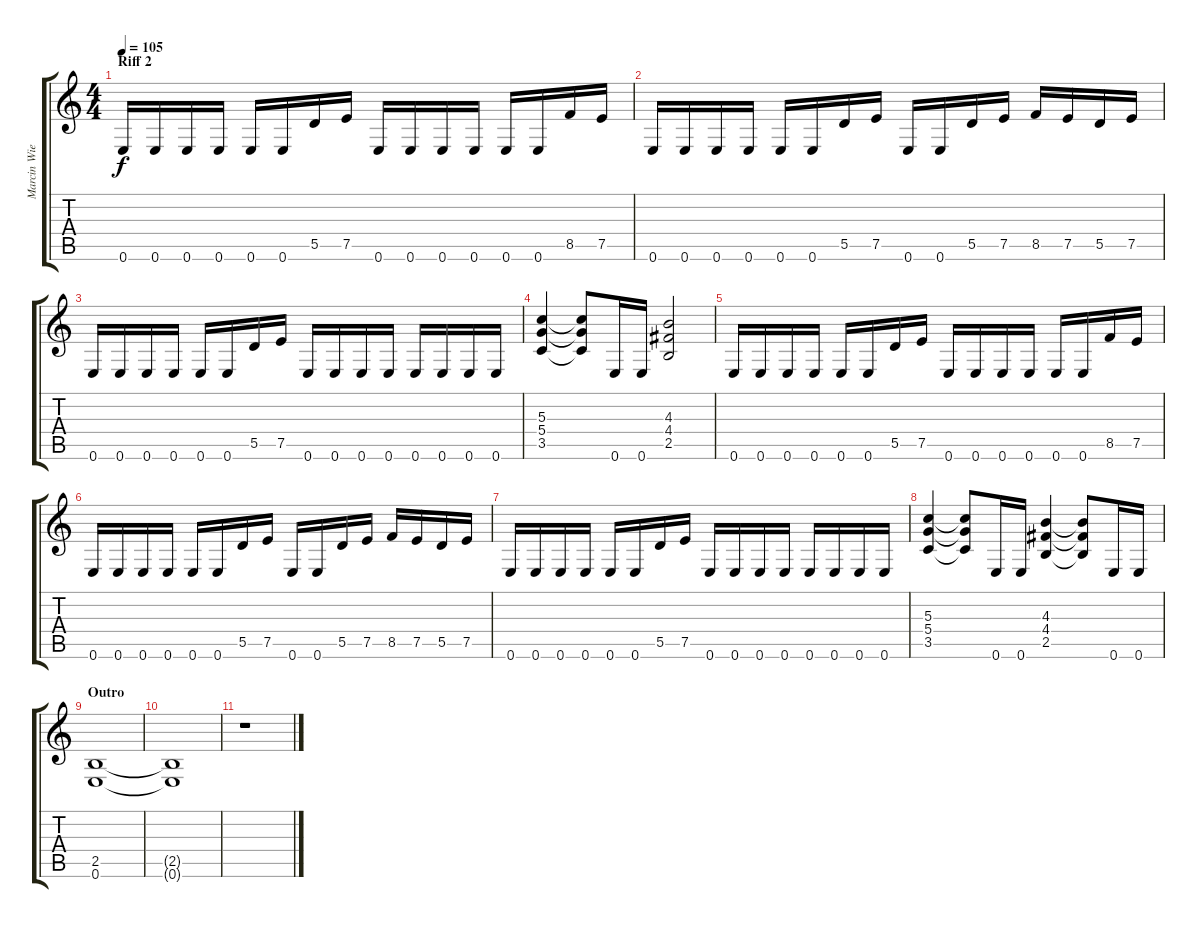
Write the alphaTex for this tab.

\track ("Marcin Wieczorek (rhythm guitar)" "Marcin Wie") {instrument distortionguitar}
\staff {score tabs}
\tuning (E4 B3 G3 D3 A2 E2) {hide}
\ts (4 4)
\section ("" "Riff 2")
\tempo 105
\clef g2
\ks c
0.6.16{dy f} 0.6.16 0.6.16 0.6.16 0.6.16 0.6.16 5.5.16 7.5.16 0.6.16 0.6.16 0.6.16 0.6.16 0.6.16 0.6.16 8.5.16 7.5.16 |
0.6.16 0.6.16 0.6.16 0.6.16 0.6.16 0.6.16 5.5.16 7.5.16 0.6.16 0.6.16 5.5.16 7.5.16 8.5.16 7.5.16 5.5.16 7.5.16 |
0.6.16 0.6.16 0.6.16 0.6.16 0.6.16 0.6.16 5.5.16 7.5.16 0.6.16 0.6.16 0.6.16 0.6.16 0.6.16 0.6.16 0.6.16 0.6.16 |
(5.3 5.4 3.5).4 (5.3{t} 5.4{t} 3.5{t}).8 0.6.16 0.6.16 (4.3 4.4 2.5).2 |
0.6.16 0.6.16 0.6.16 0.6.16 0.6.16 0.6.16 5.5.16 7.5.16 0.6.16 0.6.16 0.6.16 0.6.16 0.6.16 0.6.16 8.5.16 7.5.16 |
0.6.16 0.6.16 0.6.16 0.6.16 0.6.16 0.6.16 5.5.16 7.5.16 0.6.16 0.6.16 5.5.16 7.5.16 8.5.16 7.5.16 5.5.16 7.5.16 |
0.6.16 0.6.16 0.6.16 0.6.16 0.6.16 0.6.16 5.5.16 7.5.16 0.6.16 0.6.16 0.6.16 0.6.16 0.6.16 0.6.16 0.6.16 0.6.16 |
(5.3 5.4 3.5).4 (5.3{t} 5.4{t} 3.5{t}).8 0.6.16 0.6.16 (4.3 4.4 2.5).4 (4.3{t} 4.4{t} 2.5{t}).8 0.6.16 0.6.16 |
\section ("" "Outro")
(2.5 0.6).1 |
(2.5{t} 0.6{t}).1 |
r.1
